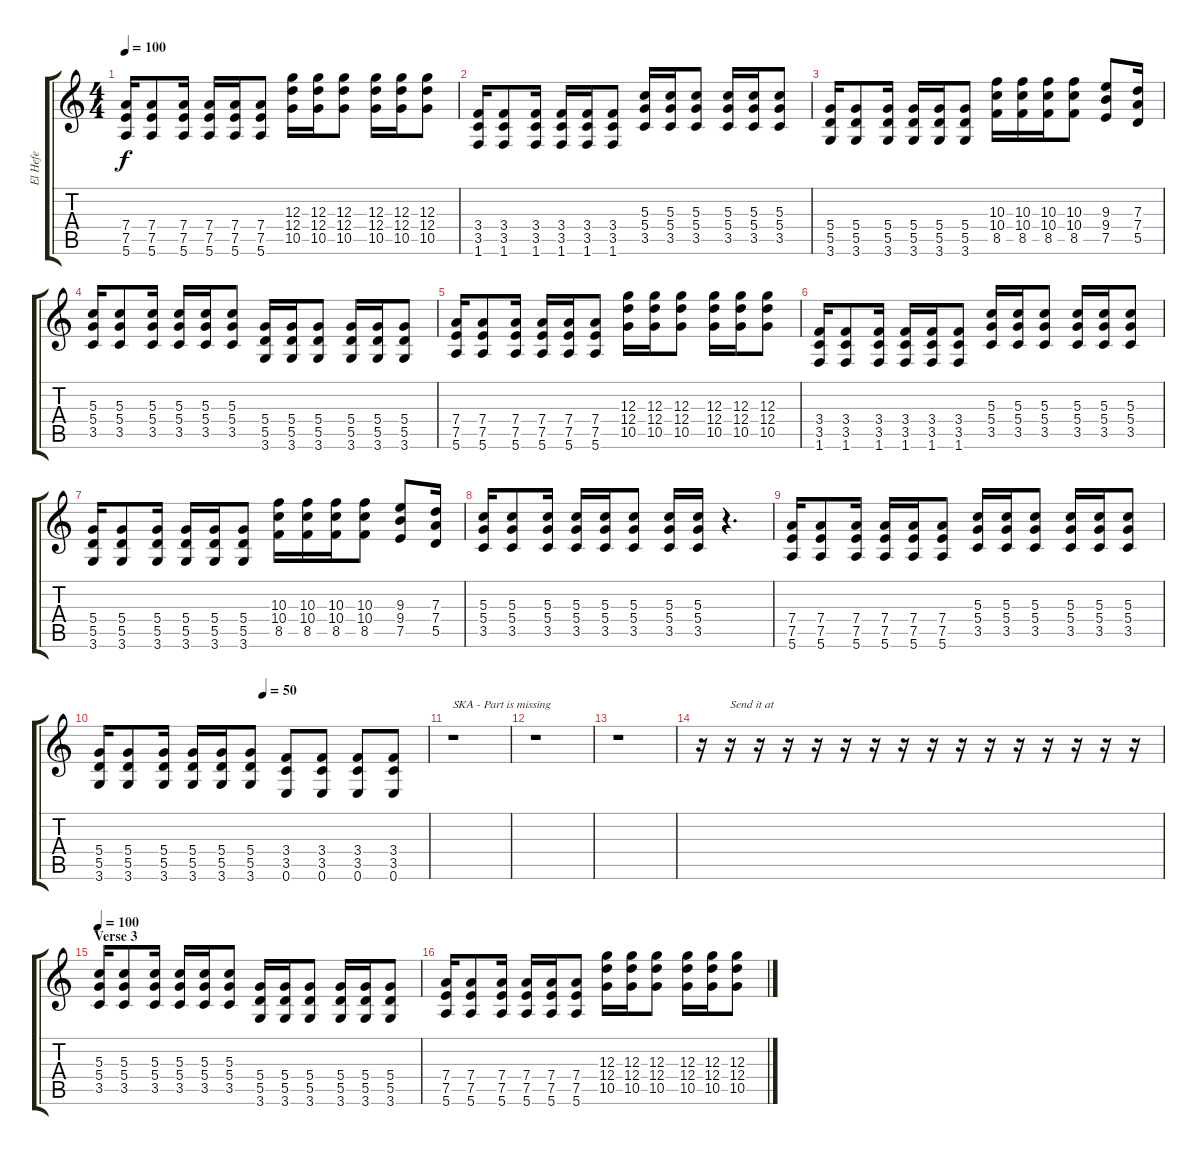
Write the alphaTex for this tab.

\track ("El Hefe" "El Hefe") {instrument overdrivenguitar}
\staff {score tabs}
\tuning (E4 B3 G3 D3 A2 E2) {hide}
\ts (4 4)
\tempo 100
\clef g2
\ks c
(7.4 7.5 5.6).16{dy f} (7.4 7.5 5.6).8 (7.4 7.5 5.6).16 (7.4 7.5 5.6).16 (7.4 7.5 5.6).16 (7.4 7.5 5.6).8 (12.3 12.4 10.5).16 (12.3 12.4 10.5).16 (12.3 12.4 10.5).8 (12.3 12.4 10.5).16 (12.3 12.4 10.5).16 (12.3 12.4 10.5).8 |
(3.4 3.5 1.6).16 (3.4 3.5 1.6).8 (3.4 3.5 1.6).16 (3.4 3.5 1.6).16 (3.4 3.5 1.6).16 (3.4 3.5 1.6).8 (5.3 5.4 3.5).16 (5.3 5.4 3.5).16 (5.3 5.4 3.5).8 (5.3 5.4 3.5).16 (5.3 5.4 3.5).16 (5.3 5.4 3.5).8 |
(5.4 5.5 3.6).16 (5.4 5.5 3.6).8 (5.4 5.5 3.6).16 (5.4 5.5 3.6).16 (5.4 5.5 3.6).16 (5.4 5.5 3.6).8 (10.3 10.4 8.5).16 (10.3 10.4 8.5).16 (10.3 10.4 8.5).16 (10.3 10.4 8.5).8 (9.3 9.4 7.5).8 (7.3 7.4 5.5).16 |
(5.3 5.4 3.5).16 (5.3 5.4 3.5).8 (5.3 5.4 3.5).16 (5.3 5.4 3.5).16 (5.3 5.4 3.5).16 (5.3 5.4 3.5).8 (5.4 5.5 3.6).16 (5.4 5.5 3.6).16 (5.4 5.5 3.6).8 (5.4 5.5 3.6).16 (5.4 5.5 3.6).16 (5.4 5.5 3.6).8 |
(7.4 7.5 5.6).16 (7.4 7.5 5.6).8 (7.4 7.5 5.6).16 (7.4 7.5 5.6).16 (7.4 7.5 5.6).16 (7.4 7.5 5.6).8 (12.3 12.4 10.5).16 (12.3 12.4 10.5).16 (12.3 12.4 10.5).8 (12.3 12.4 10.5).16 (12.3 12.4 10.5).16 (12.3 12.4 10.5).8 |
(3.4 3.5 1.6).16 (3.4 3.5 1.6).8 (3.4 3.5 1.6).16 (3.4 3.5 1.6).16 (3.4 3.5 1.6).16 (3.4 3.5 1.6).8 (5.3 5.4 3.5).16 (5.3 5.4 3.5).16 (5.3 5.4 3.5).8 (5.3 5.4 3.5).16 (5.3 5.4 3.5).16 (5.3 5.4 3.5).8 |
(5.4 5.5 3.6).16 (5.4 5.5 3.6).8 (5.4 5.5 3.6).16 (5.4 5.5 3.6).16 (5.4 5.5 3.6).16 (5.4 5.5 3.6).8 (10.3 10.4 8.5).16 (10.3 10.4 8.5).16 (10.3 10.4 8.5).16 (10.3 10.4 8.5).8 (9.3 9.4 7.5).8 (7.3 7.4 5.5).16 |
(5.3 5.4 3.5).16 (5.3 5.4 3.5).8 (5.3 5.4 3.5).16 (5.3 5.4 3.5).16 (5.3 5.4 3.5).16 (5.3 5.4 3.5).8 (5.3 5.4 3.5).16 (5.3 5.4 3.5).16 r.4{d} |
(7.4 7.5 5.6).16 (7.4 7.5 5.6).8 (7.4 7.5 5.6).16 (7.4 7.5 5.6).16 (7.4 7.5 5.6).16 (7.4 7.5 5.6).8 (5.3 5.4 3.5).16 (5.3 5.4 3.5).16 (5.3 5.4 3.5).8 (5.3 5.4 3.5).16 (5.3 5.4 3.5).16 (5.3 5.4 3.5).8 |
\tempo (20 0.5)
\tempo (50 0.5)
(5.4 5.5 3.6).16 (5.4 5.5 3.6).8 (5.4 5.5 3.6).16 (5.4 5.5 3.6).16 (5.4 5.5 3.6).16 (5.4 5.5 3.6).8 (3.4 3.5 0.6).8 (3.4 3.5 0.6).8 (3.4 3.5 0.6).8 (3.4 3.5 0.6).8 |
r.1{txt "SKA - Part is missing"} |
r.1 |
r.1 |
r.16 r.16{txt "Send it at"} r.16 r.16 r.16 r.16 r.16 r.16 r.16 r.16 r.16 r.16 r.16 r.16 r.16 r.16 |
\section ("" "Verse 3")
\tempo 100
(5.3 5.4 3.5).16 (5.3 5.4 3.5).8 (5.3 5.4 3.5).16 (5.3 5.4 3.5).16 (5.3 5.4 3.5).16 (5.3 5.4 3.5).8 (5.4 5.5 3.6).16 (5.4 5.5 3.6).16 (5.4 5.5 3.6).8 (5.4 5.5 3.6).16 (5.4 5.5 3.6).16 (5.4 5.5 3.6).8 |
(7.4 7.5 5.6).16 (7.4 7.5 5.6).8 (7.4 7.5 5.6).16 (7.4 7.5 5.6).16 (7.4 7.5 5.6).16 (7.4 7.5 5.6).8 (12.3 12.4 10.5).16 (12.3 12.4 10.5).16 (12.3 12.4 10.5).8 (12.3 12.4 10.5).16 (12.3 12.4 10.5).16 (12.3 12.4 10.5).8
